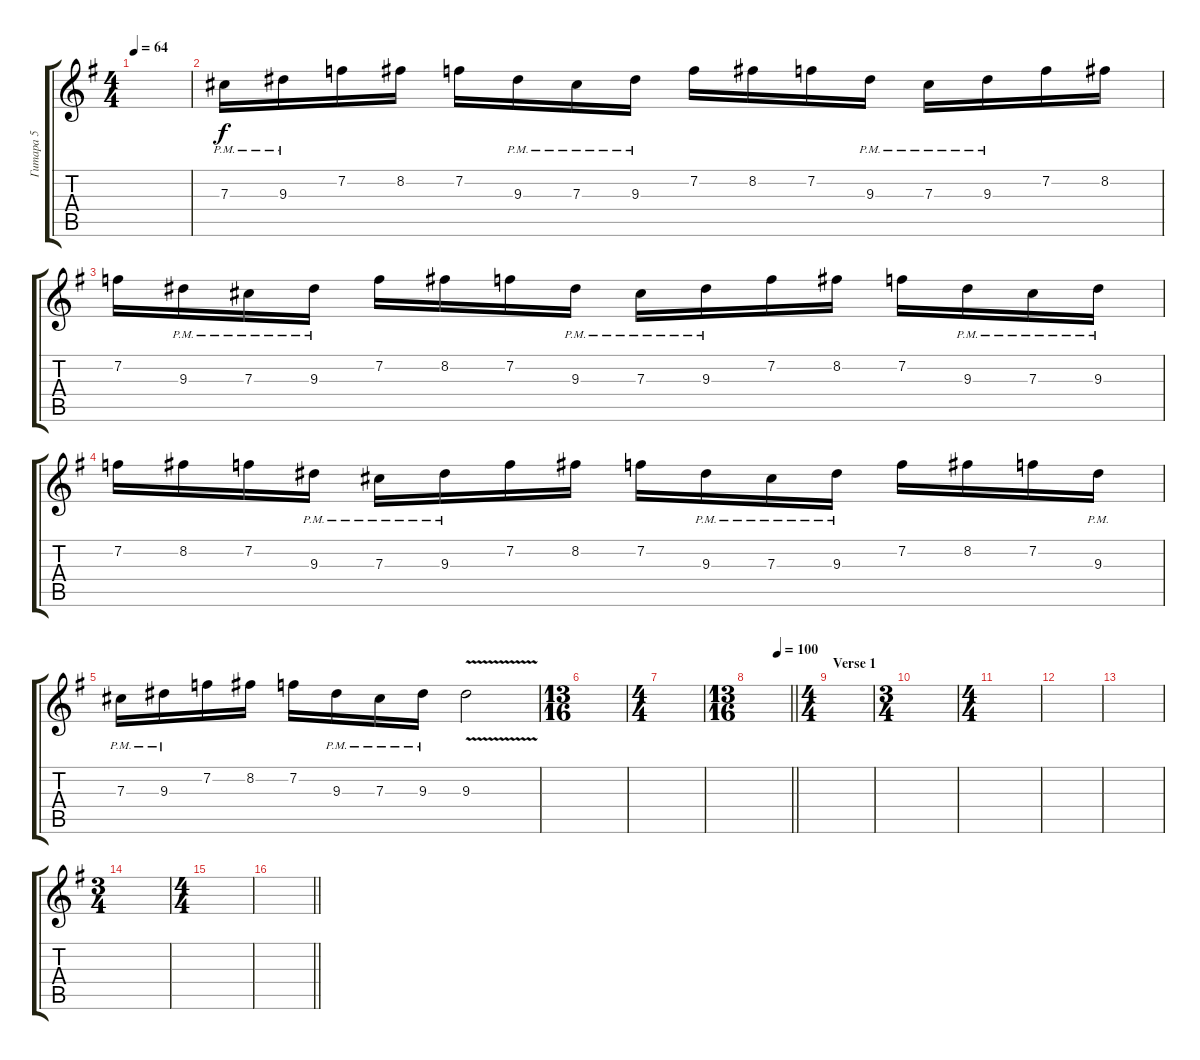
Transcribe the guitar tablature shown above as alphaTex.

\track ("Гитара 5" "Гитара 5") {instrument distortionguitar}
\staff {score tabs}
\tuning (Eb4 Bb3 Gb3 Db3 Ab2 Eb2) {hide}
\ts (4 4)
\tempo 64
\clef g2
\ks eminor
|
7.3{pm}.16 9.3{pm}.16 7.2.16 8.2.16 7.2.16 9.3{pm}.16 7.3{pm}.16 9.3{pm}.16 7.2.16 8.2.16 7.2.16 9.3{pm}.16 7.3{pm}.16 9.3{pm}.16 7.2.16 8.2.16 |
7.2.16 9.3{pm}.16 7.3{pm}.16 9.3{pm}.16 7.2.16 8.2.16 7.2.16 9.3{pm}.16 7.3{pm}.16 9.3{pm}.16 7.2.16 8.2.16 7.2.16 9.3{pm}.16 7.3{pm}.16 9.3{pm}.16 |
7.2.16 8.2.16 7.2.16 9.3{pm}.16 7.3{pm}.16 9.3{pm}.16 7.2.16 8.2.16 7.2.16 9.3{pm}.16 7.3{pm}.16 9.3{pm}.16 7.2.16 8.2.16 7.2.16 9.3{pm}.16 |
7.3{pm}.16 9.3{pm}.16 7.2.16 8.2.16 7.2.16 9.3{pm}.16 7.3{pm}.16 9.3{pm}.16 9.3{v}.2 |
\ts (13 16)
|
\ts (4 4)
|
\ts (13 16)
\tempo (100 0.6923076923076923)
\barLineRight lightlight
|
\ts (4 4)
\section ("" "Verse 1")
|
\ts (3 4)
|
\ts (4 4)
|
|
|
\ts (3 4)
|
\ts (4 4)
|
\barLineRight lightlight
